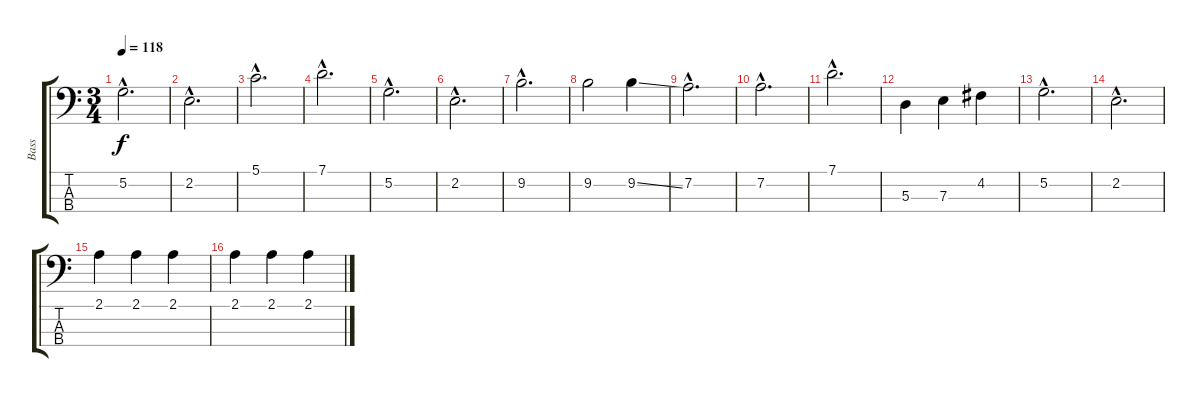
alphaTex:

\track ("Bass" "Bass") {instrument acousticbass}
\staff {score tabs}
\tuning (G2 D2 A1 E1) {hide}
\ts (3 4)
\tempo 118
\clef f4
\ks c
5.2{hac}.2{d dy f} |
2.2{hac}.2{d} |
5.1{hac}.2{d} |
7.1{hac}.2{d} |
5.2{hac}.2{d} |
2.2{hac}.2{d} |
9.2{hac}.2{d} |
9.2.2 9.2{ss}.4 |
7.2{hac}.2{d} |
7.2{hac}.2{d} |
7.1{hac}.2{d} |
5.3.4 7.3.4 4.2.4 |
5.2{hac}.2{d} |
2.2{hac}.2{d} |
2.1.4 2.1.4 2.1.4 |
2.1.4 2.1.4 2.1.4
